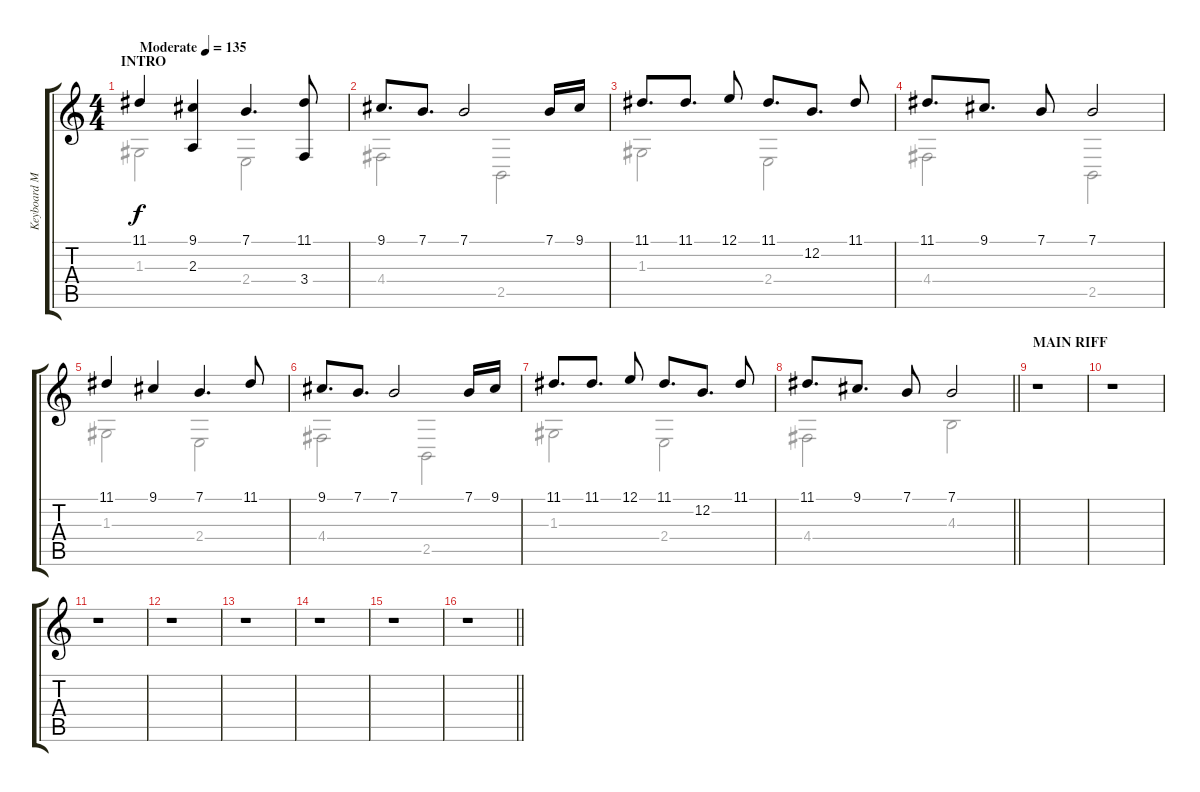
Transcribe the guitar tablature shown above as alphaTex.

\track ("Keyboard Mel" "Keyboard M") {instrument fx7echoes}
\staff {score tabs}
\tuning (E4 B3 G3 D3 A2 E2) {hide}
\voice
\ts (4 4)
\section ("" "INTRO")
\tempo (135 "Moderate")
\clef g2
\ks c
11.1.4{dy f instrument fx7echoes} (9.1 2.3).4 7.1.4{d} (11.1 3.4).8 |
9.1.8{d} 7.1.8{d} 7.1.2 7.1.16 9.1.16 |
11.1.8{d} 11.1.8{d} 12.1.8 11.1.8{d} 12.2.8{d} 11.1.8 |
11.1.8{d} 9.1.8{d} 7.1.8 7.1.2 |
11.1.4 9.1.4 7.1.4{d} 11.1.8 |
9.1.8{d} 7.1.8{d} 7.1.2 7.1.16 9.1.16 |
11.1.8{d} 11.1.8{d} 12.1.8 11.1.8{d} 12.2.8{d} 11.1.8 |
\barLineRight lightlight
11.1.8{d} 9.1.8{d} 7.1.8 7.1.2 |
\section ("" "MAIN RIFF")
r.1 |
r.1 |
r.1 |
r.1 |
r.1 |
r.1 |
r.1 |
\barLineRight lightlight
r.1
\voice
\clef g2
\ottava regular
\simile none
\ks c
1.3.2{dy f} 2.4.2 |
4.4.2 2.5.2 |
1.3.2 2.4.2 |
4.4.2 2.5.2 |
1.3.2 2.4.2 |
4.4.2 2.5.2 |
1.3.2 2.4.2 |
\barLineRight lightlight
4.4.2 4.3.2 |
|
|
|
|
|
|
|
\barLineRight lightlight
